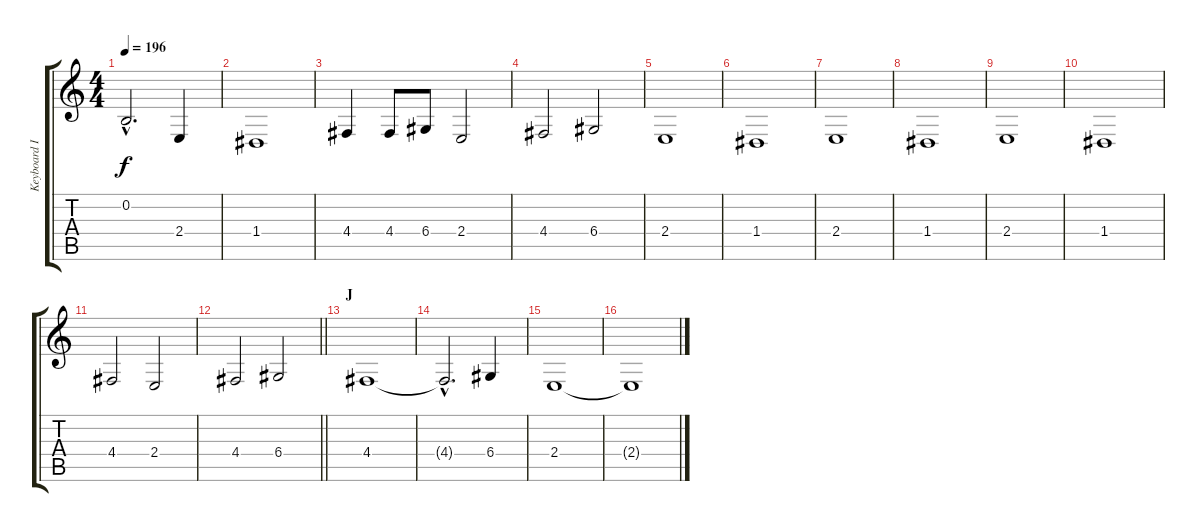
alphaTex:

\track ("Keyboard I" "Keyboard I") {instrument electricgrandpiano}
\staff {score tabs}
\tuning (E4 B3 G3 D3 A2 E2) {hide}
\ts (4 4)
\tempo 196
\clef g2
\ks c
0.2{hac}.2{d dy f} 2.4.4 |
1.4.1 |
4.4.4 4.4.8 6.4.8 2.4.2 |
4.4.2 6.4.2 |
2.4.1 |
1.4.1 |
2.4.1 |
1.4.1 |
2.4.1 |
1.4.1 |
4.4.2 2.4.2 |
\barLineRight lightlight
4.4.2 6.4.2 |
\section ("" "J")
4.4.1 |
4.4{hac t}.2{d} 6.4.4 |
2.4.1 |
2.4{t}.1
